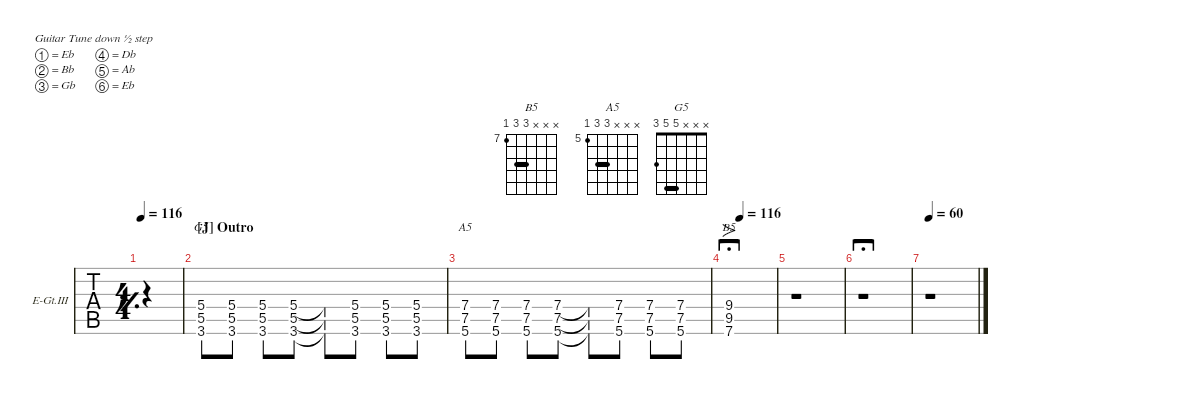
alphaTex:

\hideDynamics
\bracketExtendMode nobrackets
\firstSystemTrackNameOrientation horizontal
\otherSystemsTrackNameOrientation horizontal
\track ("E.Guitar III (Left)" "E-Gt.III") {multiBarRest instrument overdrivenguitar}
\staff {tabs}
\tuning (Eb4 Bb3 Gb3 Db3 Ab2 Eb2)
\chord ("B5" x x x 9 9 7) {firstfret 7 barre 9}
\chord ("A5" x x x 7 7 5) {firstfret 5 barre 7}
\chord ("G5" x x x 5 5 3) {barre 5}
\ts (4 4)
\tempo 116
\clef g2
\simile simple
\ks db
|
\section ("J" "Outro")
(3.6 5.5 5.4).8{ch "G5"} (3.6 5.5 5.4).8 (3.6 5.5 5.4).8 (3.6 5.5 5.4).8 (3.6{t} 5.5{t} 5.4{t}).8 (3.6 5.5 5.4).8 (3.6 5.5 5.4).8 (3.6 5.5 5.4).8 |
(5.6 7.5 7.4).8{ch "A5"} (5.6 7.5 7.4).8 (5.6 7.5 7.4).8 (5.6 7.5 7.4).8 (5.6{t} 7.5{t} 7.4{t}).8 (5.6 7.5 7.4).8 (5.6 7.5 7.4).8 (5.6 7.5 7.4).8 |
\tempo (116 0.25)
(7.6 9.5 9.4).1{fo ch "B5" fermata (long 1)} |
r.1 |
r.1{fermata (long 0.65)} |
\tempo 60
r.1
